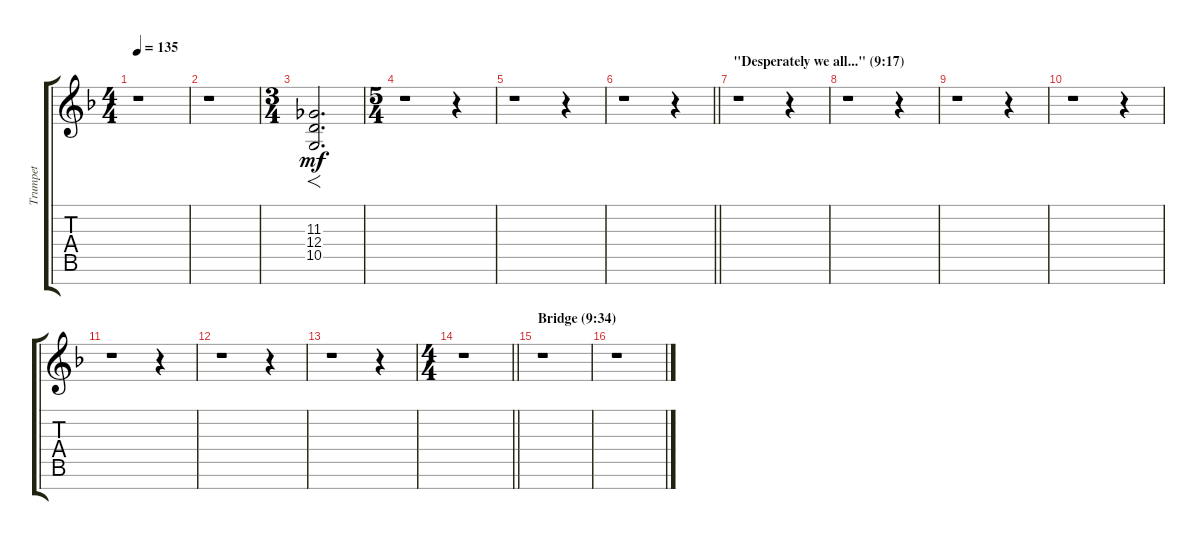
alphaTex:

\track ("Trumpet" "Trumpet") {instrument trumpet}
\staff {score tabs}
\tuning (E4 B3 G3 D3 A2 E2 B1) {hide}
\ts (4 4)
\tempo 135
\clef g2
\ks dminor
r.1{dy f} |
r.1 |
\ts (3 4)
(11.3 12.4 10.5).2{f d dy mf} |
\ts (5 4)
r.1 r.4 |
r.1 r.4 |
\barLineRight lightlight
r.1 r.4 |
\section ("" "\"Desperately we all...\" (9:17)")
r.1 r.4 |
r.1 r.4 |
r.1 r.4 |
r.1 r.4 |
r.1 r.4 |
r.1 r.4 |
r.1 r.4 |
\ts (4 4)
\barLineRight lightlight
r.1 |
\section ("" "Bridge (9:34)")
r.1 |
r.1
